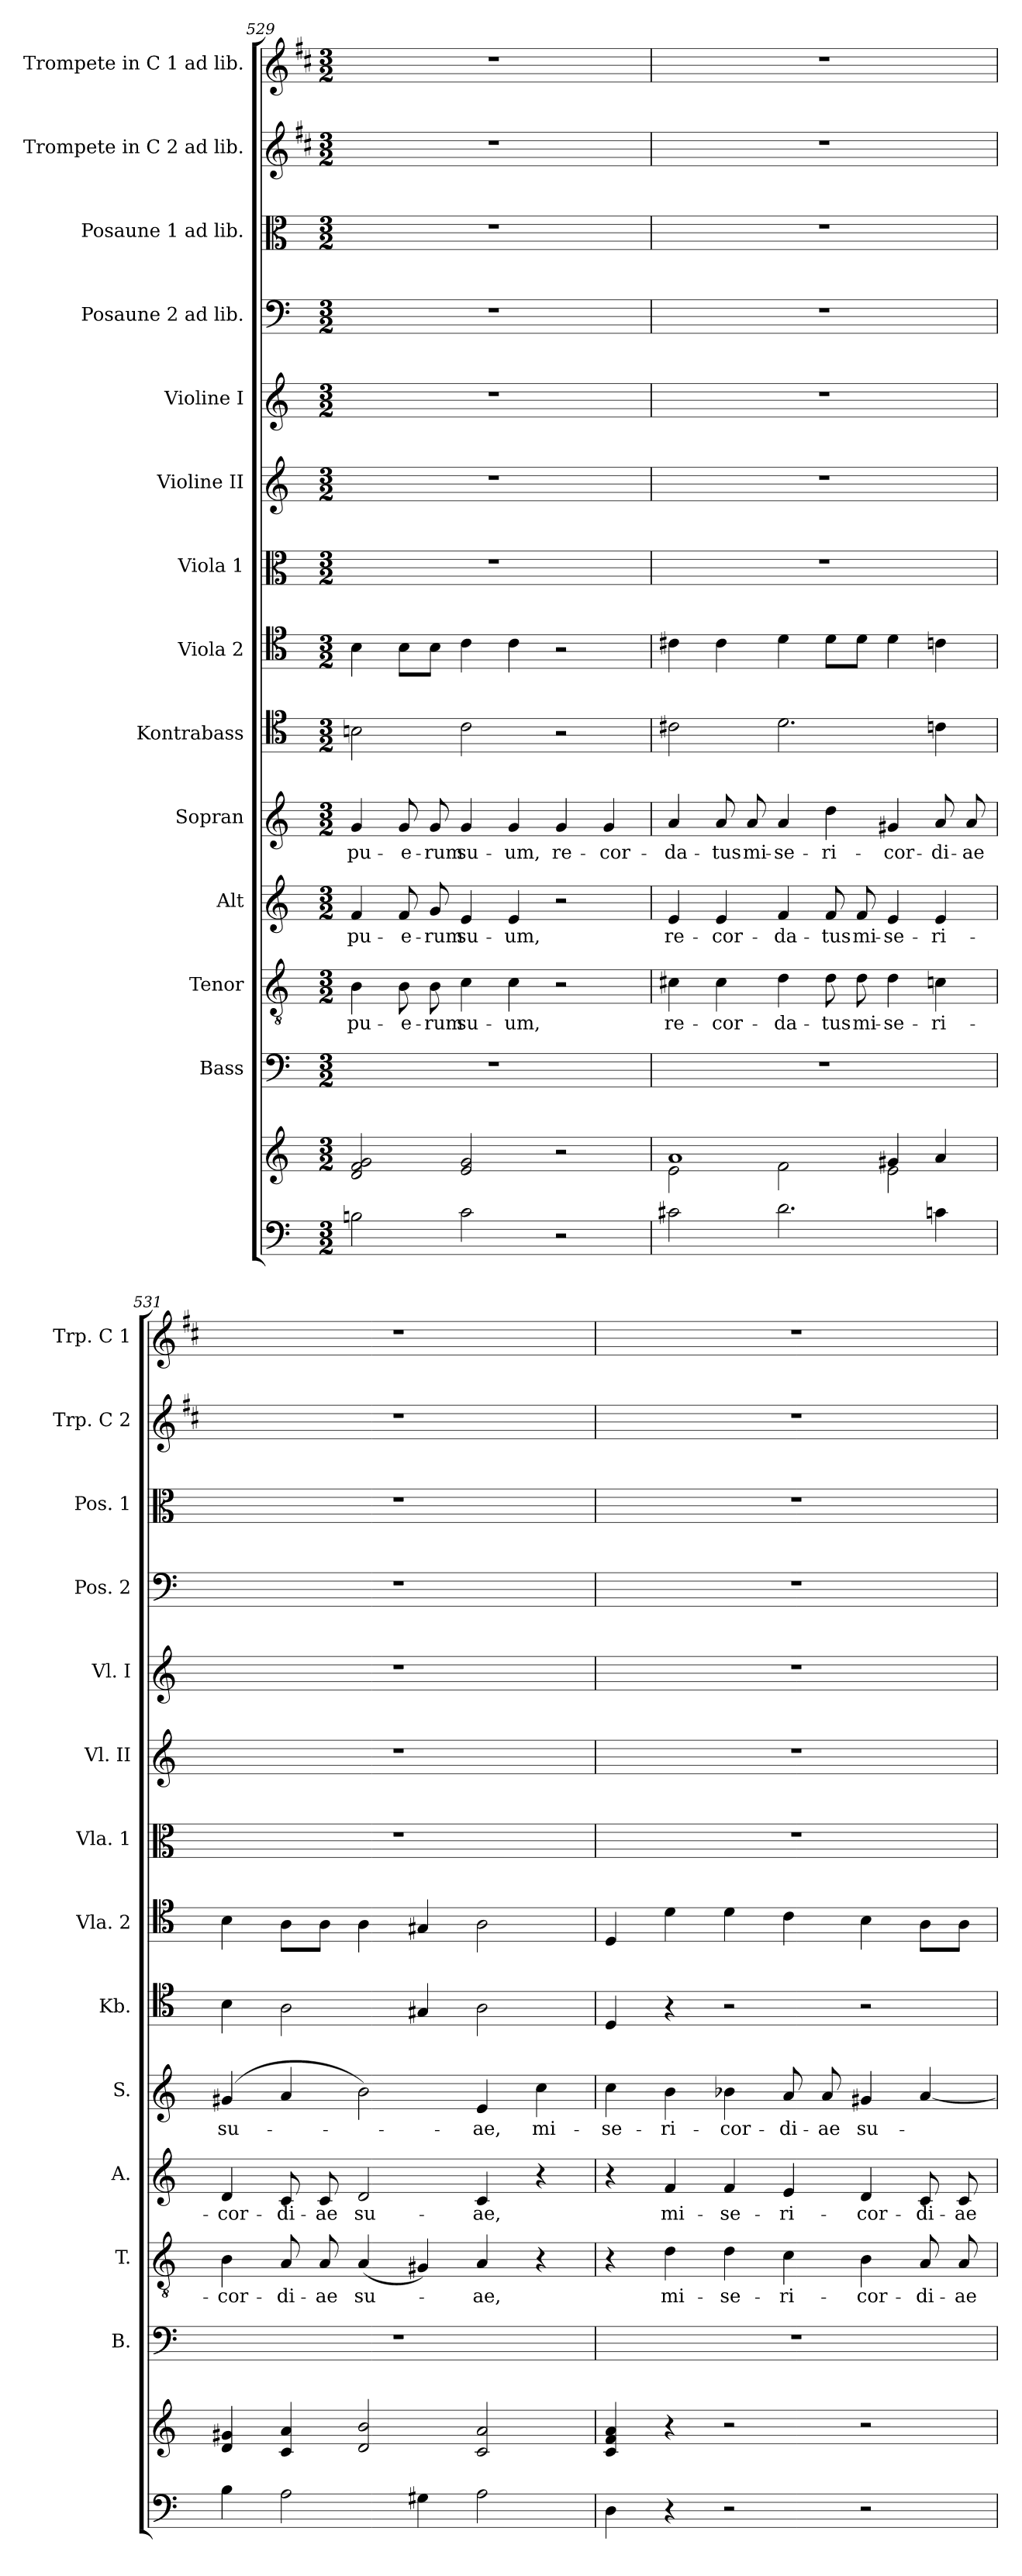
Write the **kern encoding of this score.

**kern	**kern	**kern	**kern	**text	**kern	**text	**kern	**text	**kern	**kern	**kern	**kern	**kern	**kern	**kern	**kern	**kern
*part14	*part14	*part13	*part12	*part12	*part11	*part11	*part10	*part10	*part9	*part8	*part7	*part6	*part5	*part4	*part3	*part2	*part1
*staff15	*staff14	*staff13	*staff12	*staff12	*staff11	*staff11	*staff10	*staff10	*staff9	*staff8	*staff7	*staff6	*staff5	*staff4	*staff3	*staff2	*staff1
*	*	*I"Bass	*I"Tenor	*	*I"Alt	*	*I"Sopran	*	*I"Kontrabass	*I"Viola 2	*I"Viola 1	*I"Violine II	*I"Violine I	*I"Posaune 2 ad lib.	*I"Posaune 1 ad lib.	*I"Trompete in C 2 ad lib.	*I"Trompete in C 1 ad lib.
*	*	*I'B.	*I'T.	*	*I'A.	*	*I'S.	*	*I'Kb.	*I'Vla. 2	*I'Vla. 1	*I'Vl. II	*I'Vl. I	*I'Pos. 2	*I'Pos. 1	*I'Trp. C 2	*I'Trp. C 1
*clefF4	*clefG2	*clefF4	*clefGv2	*	*clefG2	*	*clefG2	*	*clefC4	*clefC4	*clefC3	*clefG2	*clefG2	*clefF4	*clefC3	*clefG2	*clefG2
*	*	*	*	*	*	*	*	*	*ITrd7c12	*	*	*	*	*	*	*ITrd1c2	*ITrd1c2
*k[]	*k[]	*k[]	*k[]	*	*k[]	*	*k[]	*	*k[]	*k[]	*k[]	*k[]	*k[]	*k[]	*k[]	*k[]	*k[]
*C:	*C:	*C:	*C:	*	*C:	*	*C:	*	*C:	*C:	*C:	*C:	*C:	*C:	*C:	*C:	*C:
*M3/2	*M3/2	*M3/2	*M3/2	*	*M3/2	*	*M3/2	*	*M3/2	*M3/2	*M3/2	*M3/2	*M3/2	*M3/2	*M3/2	*M3/2	*M3/2
=529	=529	=529	=529	=529	=529	=529	=529	=529	=529	=529	=529	=529	=529	=529	=529	=529	=529
!	!	!	!	!LO:LY:b	!	!LO:LY:b	!	!LO:LY:b	!	!	!	!	!	!	!	!	!
2Bn\	2d/ 2f/ 2g/	1.r	4B\	pu-	4f/	pu-	4g/	pu-	2BBn\	4B\	1.r	1.r	1.r	1.r	1.r	1.r	1.r
!	!	!	!	!LO:LY:b	!	!LO:LY:b	!	!LO:LY:b	!	!	!	!	!	!	!	!	!
.	.	.	8B\	-e-	8f/	-e-	8g/	-e-	.	8B\L	.	.	.	.	.	.	.
!	!	!	!	!LO:LY:b	!	!LO:LY:b	!	!LO:LY:b	!	!	!	!	!	!	!	!	!
.	.	.	8B\	-rum	8g/	-rum	8g/	-rum	.	8B\J	.	.	.	.	.	.	.
!	!	!	!	!LO:LY:b	!	!LO:LY:b	!	!LO:LY:b	!	!	!	!	!	!	!	!	!
2c\	2e/ 2g/	.	4c\	su-	4e/	su-	4g/	su-	2C\	4c\	.	.	.	.	.	.	.
!	!	!	!	!LO:LY:b	!	!LO:LY:b	!	!LO:LY:b	!	!	!	!	!	!	!	!	!
.	.	.	4c\	-um,	4e/	-um,	4g/	-um,	.	4c\	.	.	.	.	.	.	.
!	!	!	!	!	!	!	!	!LO:LY:b	!	!	!	!	!	!	!	!	!
2r	2r	.	2r	.	2r	.	4g/	re-	2r	2r	.	.	.	.	.	.	.
!	!	!	!	!	!	!	!	!LO:LY:b	!	!	!	!	!	!	!	!	!
.	.	.	.	.	.	.	4g/	-cor-	.	.	.	.	.	.	.	.	.
=530	=530	=530	=530	=530	=530	=530	=530	=530	=530	=530	=530	=530	=530	=530	=530	=530	=530
*	*^	*	*	*	*	*	*	*	*	*	*	*	*	*	*	*	*
!	!	!	!	!	!LO:LY:b	!	!LO:LY:b	!	!LO:LY:b	!	!	!	!	!	!	!	!	!
2c#X\	1a	2e\	1.r	4c#X\	re-	4e/	re-	4a/	-da-	2C#X\	4c#X\	1.r	1.r	1.r	1.r	1.r	1.r	1.r
!	!	!	!	!	!LO:LY:b	!	!LO:LY:b	!	!LO:LY:b	!	!	!	!	!	!	!	!	!
.	.	.	.	4c#\	-cor-	4e/	-cor-	8a/	-tus	.	4c#\	.	.	.	.	.	.	.
!	!	!	!	!	!	!	!	!	!LO:LY:b	!	!	!	!	!	!	!	!	!
.	.	.	.	.	.	.	.	8a/	mi-	.	.	.	.	.	.	.	.	.
!	!	!	!	!	!LO:LY:b	!	!LO:LY:b	!	!LO:LY:b	!	!	!	!	!	!	!	!	!
2.d\	.	2f\	.	4d\	-da-	4f/	-da-	4a/	-se-	2.D\	4d\	.	.	.	.	.	.	.
!	!	!	!	!	!LO:LY:b	!	!LO:LY:b	!	!LO:LY:b	!	!	!	!	!	!	!	!	!
.	.	.	.	8d\	-tus	8f/	-tus	4dd\	-ri-	.	8d\L	.	.	.	.	.	.	.
!	!	!	!	!	!LO:LY:b	!	!LO:LY:b	!	!	!	!	!	!	!	!	!	!	!
.	.	.	.	8d\	mi-	8f/	mi-	.	.	.	8d\J	.	.	.	.	.	.	.
!	!	!	!	!	!LO:LY:b	!	!LO:LY:b	!	!LO:LY:b	!	!	!	!	!	!	!	!	!
.	4g#X/	2e\	.	4d\	-se-	4e/	-se-	4g#X/	-cor-	.	4d\	.	.	.	.	.	.	.
!	!	!	!	!	!LO:LY:b	!	!LO:LY:b	!	!LO:LY:b	!	!	!	!	!	!	!	!	!
4cn\	4a/	.	.	4cn\	-ri-	4e/	-ri-	8a/	-di-	4Cn\	4cn\	.	.	.	.	.	.	.
!	!	!	!	!	!	!	!	!	!LO:LY:b	!	!	!	!	!	!	!	!	!
.	.	.	.	.	.	.	.	8a/	-ae	.	.	.	.	.	.	.	.	.
*	*v	*v	*	*	*	*	*	*	*	*	*	*	*	*	*	*	*	*
!!LO:PB:g=z
=531	=531	=531	=531	=531	=531	=531	=531	=531	=531	=531	=531	=531	=531	=531	=531	=531	=531
!	!	!	!	!LO:LY:b	!	!LO:LY:b	!	!LO:LY:b	!	!	!	!	!	!	!	!	!
4B\	4d/ 4g#X/	1.r	4B\	-cor-	4d/	-cor-	(4g#X/	su-	4BB\	4B\	1.r	1.r	1.r	1.r	1.r	1.r	1.r
!	!	!	!	!LO:LY:b	!	!LO:LY:b	!	!	!	!	!	!	!	!	!	!	!
2A\	4c/ 4a/	.	8A/	-di-	8c/	-di-	4a/	.	2AA\	8A\L	.	.	.	.	.	.	.
!	!	!	!	!LO:LY:b	!	!LO:LY:b	!	!	!	!	!	!	!	!	!	!	!
.	.	.	8A/	-ae	8c/	-ae	.	.	.	8A\J	.	.	.	.	.	.	.
!	!	!	!	!LO:LY:b	!	!LO:LY:b	!	!	!	!	!	!	!	!	!	!	!
.	2d/ 2b/	.	(<4A/	su-	2d/	su-	2b\)	.	.	4A\	.	.	.	.	.	.	.
4G#X\	.	.	4G#X/)	.	.	.	.	.	4GG#X/	4G#X/	.	.	.	.	.	.	.
!	!	!	!	!LO:LY:b	!	!LO:LY:b	!	!LO:LY:b	!	!	!	!	!	!	!	!	!
2A\	2c/ 2a/	.	4A/	-ae,	4c/	-ae,	4e/	-ae,	2AA\	2A\	.	.	.	.	.	.	.
!	!	!	!	!	!	!	!	!LO:LY:b	!	!	!	!	!	!	!	!	!
.	.	.	4r	.	4r	.	4cc\	mi-	.	.	.	.	.	.	.	.	.
=532	=532	=532	=532	=532	=532	=532	=532	=532	=532	=532	=532	=532	=532	=532	=532	=532	=532
!	!	!	!	!	!	!	!	!LO:LY:b	!	!	!	!	!	!	!	!	!
4D\	4c/ 4f/ 4a/	1.r	4r	.	4r	.	4cc\	-se-	4DD/	4D/	1.r	1.r	1.r	1.r	1.r	1.r	1.r
!	!	!	!	!LO:LY:b	!	!LO:LY:b	!	!LO:LY:b	!	!	!	!	!	!	!	!	!
4r	4r	.	4d\	mi-	4f/	mi-	4b\	-ri-	4r	4d\	.	.	.	.	.	.	.
!	!	!	!	!LO:LY:b	!	!LO:LY:b	!	!LO:LY:b	!	!	!	!	!	!	!	!	!
2r	2r	.	4d\	-se-	4f/	-se-	4b-X\	-cor-	2r	4d\	.	.	.	.	.	.	.
!	!	!	!	!LO:LY:b	!	!LO:LY:b	!	!LO:LY:b	!	!	!	!	!	!	!	!	!
.	.	.	4c\	-ri-	4e/	-ri-	8a/	-di-	.	4c\	.	.	.	.	.	.	.
!	!	!	!	!	!	!	!	!LO:LY:b	!	!	!	!	!	!	!	!	!
.	.	.	.	.	.	.	8a/	-ae	.	.	.	.	.	.	.	.	.
!	!	!	!	!LO:LY:b	!	!LO:LY:b	!	!LO:LY:b	!	!	!	!	!	!	!	!	!
2r	2r	.	4B\	-cor-	4d/	-cor-	4g#X/	su-	2r	4B\	.	.	.	.	.	.	.
!	!	!	!	!LO:LY:b	!	!LO:LY:b	!	!	!	!	!	!	!	!	!	!	!
.	.	.	8A/	-di-	8c/	-di-	[4a/	.	.	8A\L	.	.	.	.	.	.	.
!	!	!	!	!LO:LY:b	!	!LO:LY:b	!	!	!	!	!	!	!	!	!	!	!
.	.	.	8A/	-ae	8c/	-ae	.	.	.	8A\J	.	.	.	.	.	.	.
=	=	=	=	=	=	=	=	=	=	=	=	=	=	=	=	=	=
*-	*-	*-	*-	*-	*-	*-	*-	*-	*-	*-	*-	*-	*-	*-	*-	*-	*-
